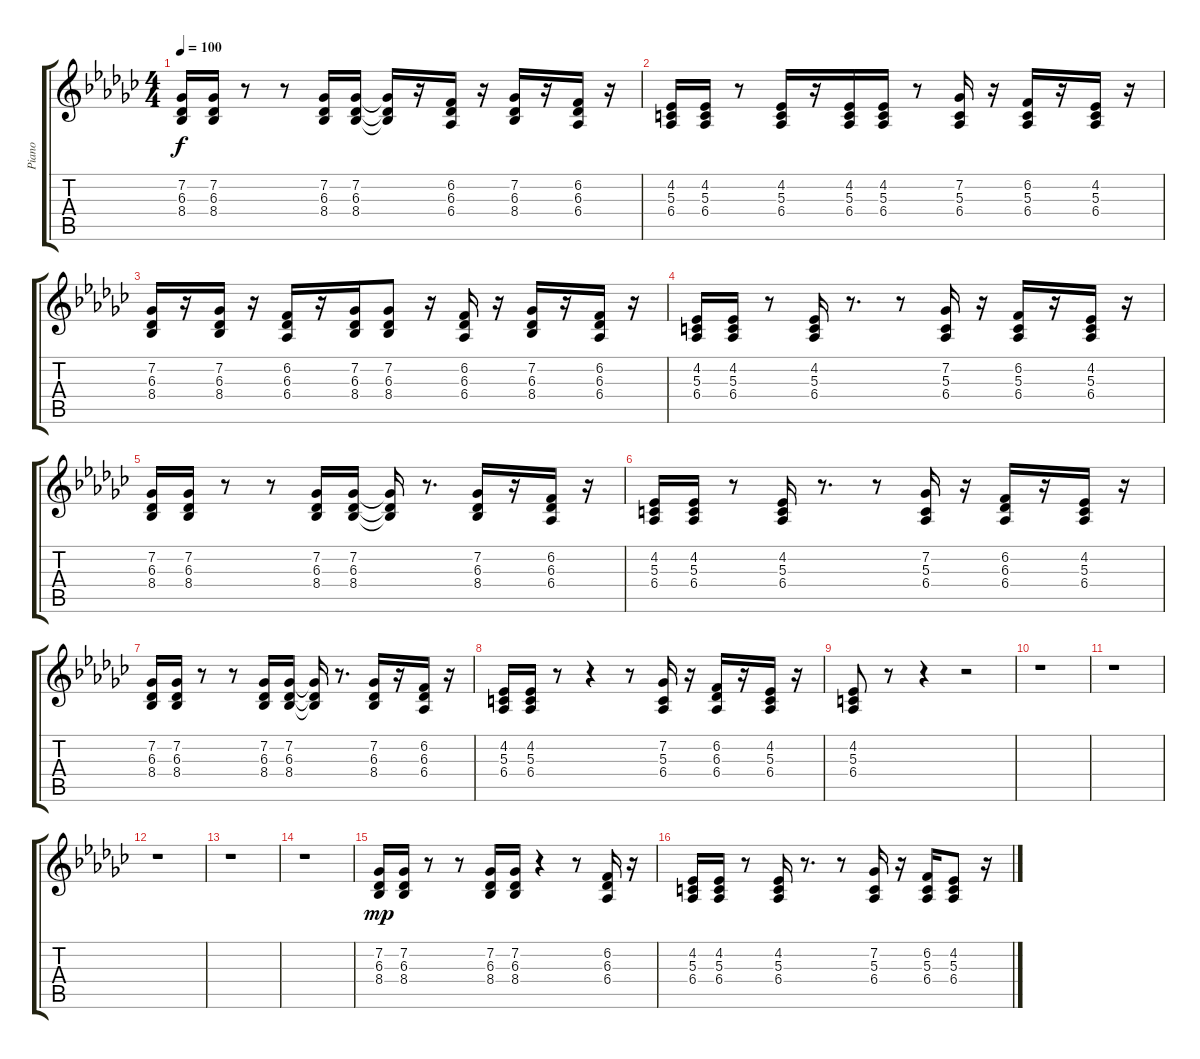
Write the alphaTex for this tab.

\track ("Piano" "Piano") {instrument electricgrandpiano}
\staff {score tabs}
\tuning (E4 B3 G3 D3 A2 E2) {hide}
\ts (4 4)
\tempo 100
\clef g2
\ks ebminor
(7.2 6.3 8.4).16{dy f} (7.2 6.3 8.4).16 r.8 r.8 (7.2 6.3 8.4).16 (7.2 6.3 8.4).16 (7.2{t} 6.3{t} 8.4{t}).16 r.16 (6.2 6.3 6.4).16 r.16 (7.2 6.3 8.4).16 r.16 (6.2 6.3 6.4).16 r.16 |
(4.2 5.3 6.4).16 (4.2 5.3 6.4).16 r.8 (4.2 5.3 6.4).16 r.16 (4.2 5.3 6.4).16 (4.2 5.3 6.4).16 r.8 (7.2 5.3 6.4).16 r.16 (6.2 5.3 6.4).16 r.16 (4.2 5.3 6.4).16 r.16 |
(7.2 6.3 8.4).16 r.16 (7.2 6.3 8.4).16 r.16 (6.2 6.3 6.4).16 r.16 (7.2 6.3 8.4).16 (7.2 6.3 8.4).8 r.16 (6.2 6.3 6.4).16 r.16 (7.2 6.3 8.4).16 r.16 (6.2 6.3 6.4).16 r.16 |
(4.2 5.3 6.4).16 (4.2 5.3 6.4).16 r.8 (4.2 5.3 6.4).16 r.8{d} r.8 (7.2 5.3 6.4).16 r.16 (6.2 5.3 6.4).16 r.16 (4.2 5.3 6.4).16 r.16 |
(7.2 6.3 8.4).16 (7.2 6.3 8.4).16 r.8 r.8 (7.2 6.3 8.4).16 (7.2 6.3 8.4).16 (7.2{t} 6.3{t} 8.4{t}).16 r.8{d} (7.2 6.3 8.4).16 r.16 (6.2 6.3 6.4).16 r.16 |
(4.2 5.3 6.4).16 (4.2 5.3 6.4).16 r.8 (4.2 5.3 6.4).16 r.8{d} r.8 (7.2 5.3 6.4).16 r.16 (6.2 6.3 6.4).16 r.16 (4.2 5.3 6.4).16 r.16 |
(7.2 6.3 8.4).16 (7.2 6.3 8.4).16 r.8 r.8 (7.2 6.3 8.4).16 (7.2 6.3 8.4).16 (7.2{t} 6.3{t} 8.4{t}).16 r.8{d} (7.2 6.3 8.4).16 r.16 (6.2 6.3 6.4).16 r.16 |
(4.2 5.3 6.4).16 (4.2 5.3 6.4).16 r.8 r.4 r.8 (7.2 5.3 6.4).16 r.16 (6.2 6.3 6.4).16 r.16 (4.2 5.3 6.4).16 r.16 |
(4.2 5.3 6.4).8 r.8 r.4 r.2 |
r.1 |
r.1 |
r.1 |
r.1 |
r.1 |
(7.2 6.3 8.4).16{dy mp} (7.2 6.3 8.4).16 r.8 r.8 (7.2 6.3 8.4).16 (7.2 6.3 8.4).16 r.4 r.8 (6.2 6.3 6.4).16 r.16 |
(4.2 5.3 6.4).16 (4.2 5.3 6.4).16 r.8 (4.2 5.3 6.4).16 r.8{d} r.8 (7.2 5.3 6.4).16 r.16 (6.2 5.3 6.4).16 (4.2 5.3 6.4).8 r.16
